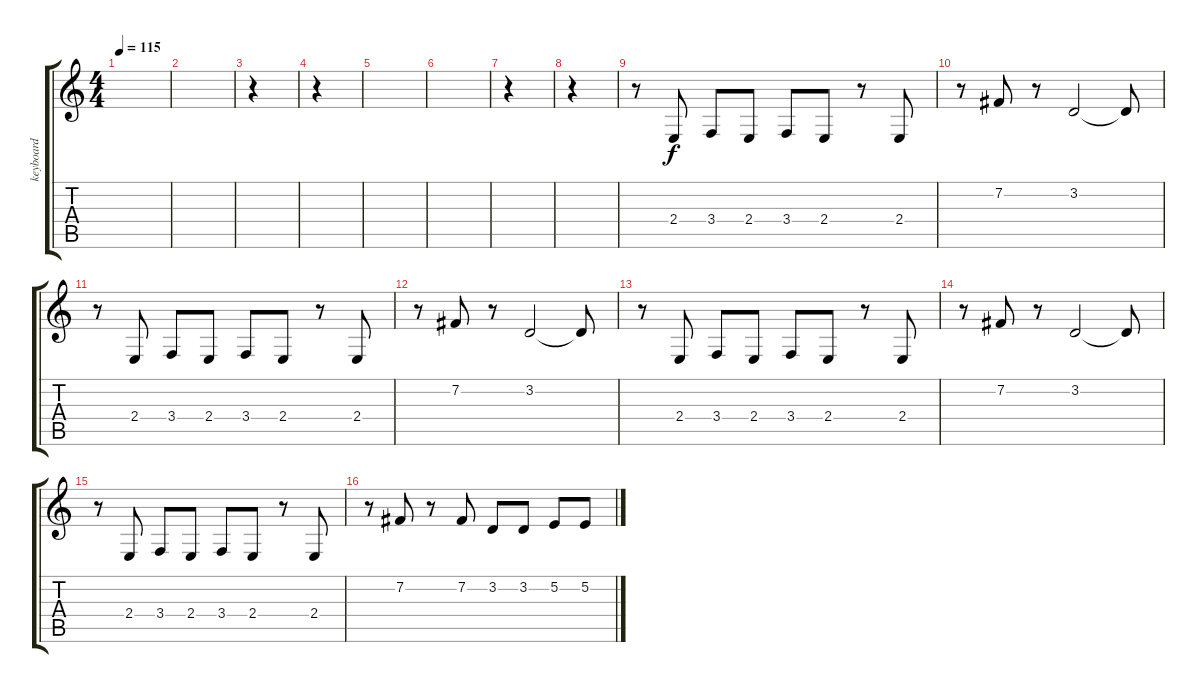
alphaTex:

\track ("keyboard" "keyboard") {instrument synthstrings1}
\staff {score tabs}
\tuning (E4 B3 G3 D3 A2 E2) {hide}
\ts (4 4)
\tempo 115
\clef g2
\ks c
|
|
r.4 |
r.4 |
|
|
r.4 |
r.4 |
r.8 2.4.8 3.4.8 2.4.8 3.4.8 2.4.8 r.8 2.4.8 |
r.8 7.2.8 r.8 3.2.2 3.2{t}.8 |
r.8 2.4.8 3.4.8 2.4.8 3.4.8 2.4.8 r.8 2.4.8 |
r.8 7.2.8 r.8 3.2.2 3.2{t}.8 |
r.8 2.4.8 3.4.8 2.4.8 3.4.8 2.4.8 r.8 2.4.8 |
r.8 7.2.8 r.8 3.2.2 3.2{t}.8 |
r.8 2.4.8 3.4.8 2.4.8 3.4.8 2.4.8 r.8 2.4.8 |
r.8 7.2.8 r.8 7.2.8 3.2.8 3.2.8 5.2.8 5.2.8
